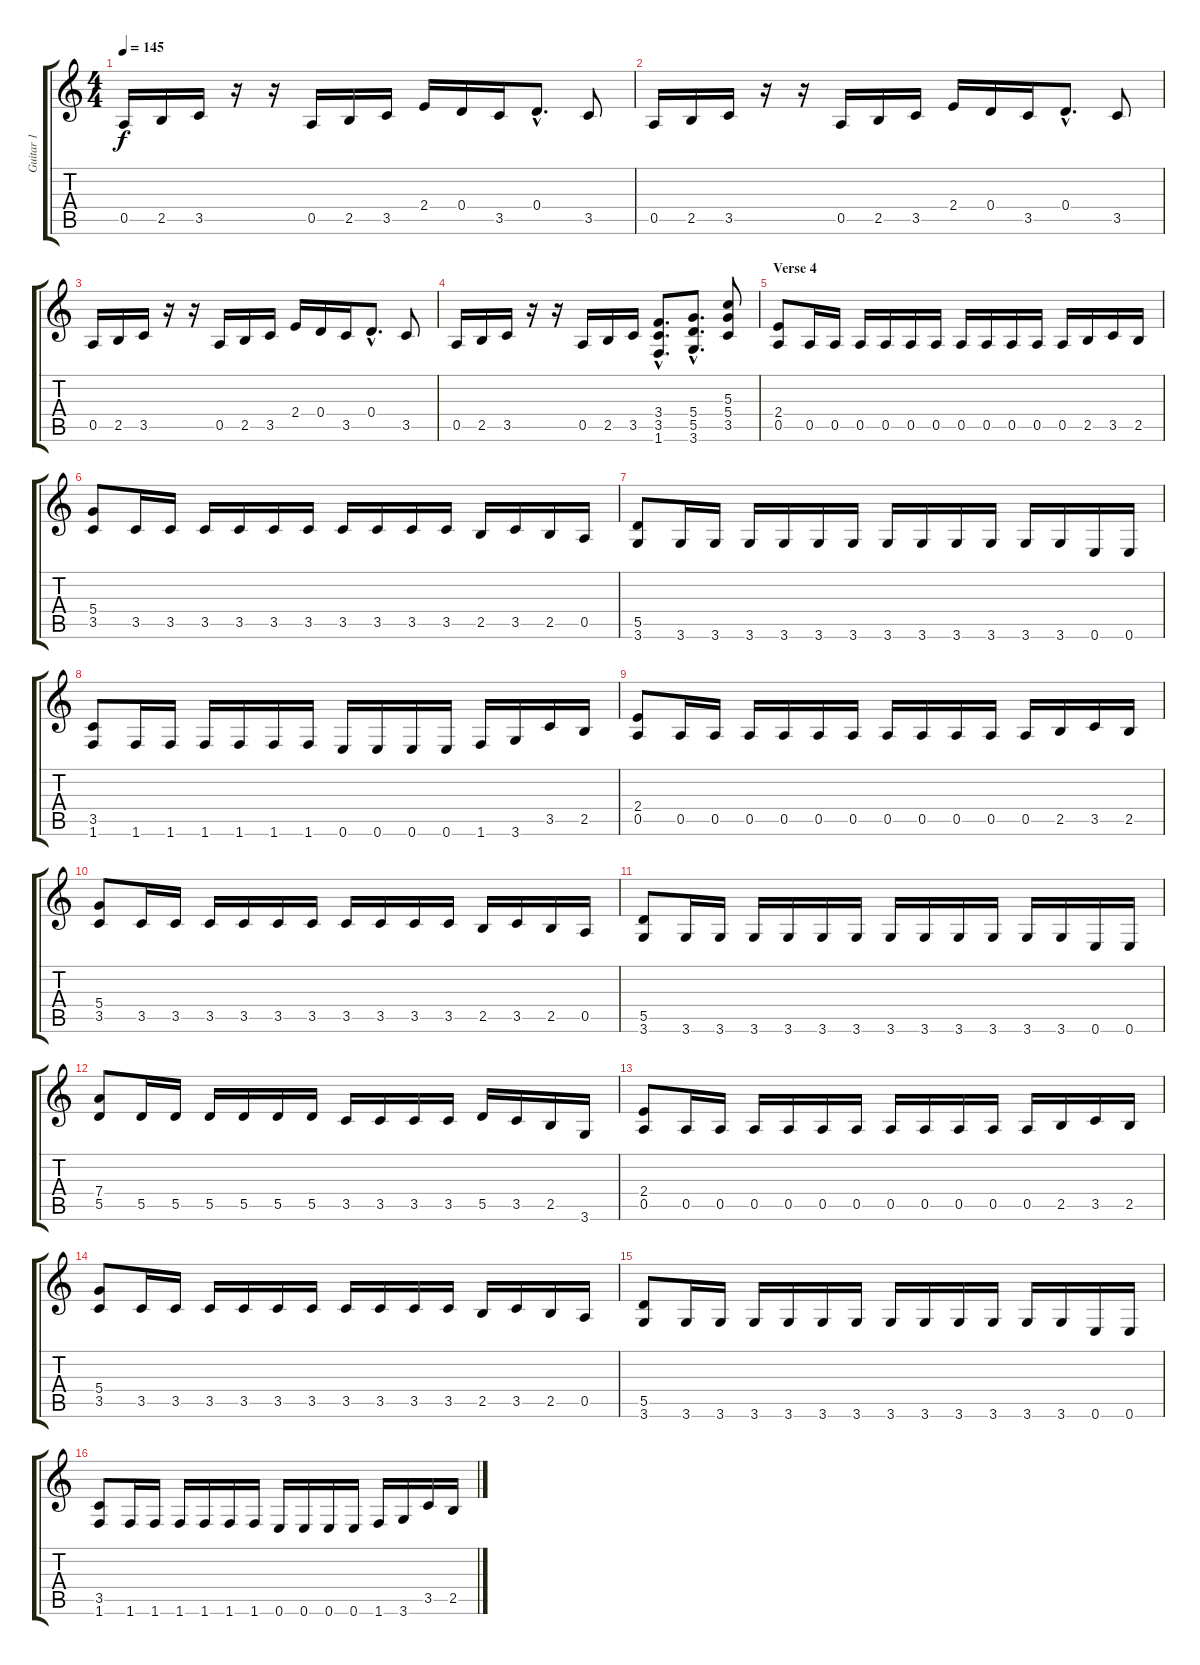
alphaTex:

\track ("Guitar 1" "Guitar 1") {instrument distortionguitar}
\staff {score tabs}
\tuning (E4 B3 G3 D3 A2 E2) {hide}
\ts (4 4)
\tempo 145
\clef g2
\ks c
0.5.16{dy f} 2.5.16 3.5.16 r.16 r.16 0.5.16 2.5.16 3.5.16 2.4.16 0.4.16 3.5.16 0.4{hac}.8{d} 3.5.8 |
0.5.16 2.5.16 3.5.16 r.16 r.16 0.5.16 2.5.16 3.5.16 2.4.16 0.4.16 3.5.16 0.4{hac}.8{d} 3.5.8 |
0.5.16 2.5.16 3.5.16 r.16 r.16 0.5.16 2.5.16 3.5.16 2.4.16 0.4.16 3.5.16 0.4{hac}.8{d} 3.5.8 |
0.5.16 2.5.16 3.5.16 r.16 r.16 0.5.16 2.5.16 3.5.16 (3.4{hac} 3.5{hac} 1.6{hac}).8{d} (5.4{hac} 5.5{hac} 3.6{hac}).8{d} (5.3 5.4 3.5).8 |
\section ("" "Verse 4")
(2.4 0.5).8 0.5.16 0.5.16 0.5.16 0.5.16 0.5.16 0.5.16 0.5.16 0.5.16 0.5.16 0.5.16 0.5.16 2.5.16 3.5.16 2.5.16 |
(5.4 3.5).8 3.5.16 3.5.16 3.5.16 3.5.16 3.5.16 3.5.16 3.5.16 3.5.16 3.5.16 3.5.16 2.5.16 3.5.16 2.5.16 0.5.16 |
(5.5 3.6).8 3.6.16 3.6.16 3.6.16 3.6.16 3.6.16 3.6.16 3.6.16 3.6.16 3.6.16 3.6.16 3.6.16 3.6.16 0.6.16 0.6.16 |
(3.5 1.6).8 1.6.16 1.6.16 1.6.16 1.6.16 1.6.16 1.6.16 0.6.16 0.6.16 0.6.16 0.6.16 1.6.16 3.6.16 3.5.16 2.5.16 |
(2.4 0.5).8 0.5.16 0.5.16 0.5.16 0.5.16 0.5.16 0.5.16 0.5.16 0.5.16 0.5.16 0.5.16 0.5.16 2.5.16 3.5.16 2.5.16 |
(5.4 3.5).8 3.5.16 3.5.16 3.5.16 3.5.16 3.5.16 3.5.16 3.5.16 3.5.16 3.5.16 3.5.16 2.5.16 3.5.16 2.5.16 0.5.16 |
(5.5 3.6).8 3.6.16 3.6.16 3.6.16 3.6.16 3.6.16 3.6.16 3.6.16 3.6.16 3.6.16 3.6.16 3.6.16 3.6.16 0.6.16 0.6.16 |
(7.4 5.5).8 5.5.16 5.5.16 5.5.16 5.5.16 5.5.16 5.5.16 3.5.16 3.5.16 3.5.16 3.5.16 5.5.16 3.5.16 2.5.16 3.6.16 |
(2.4 0.5).8 0.5.16 0.5.16 0.5.16 0.5.16 0.5.16 0.5.16 0.5.16 0.5.16 0.5.16 0.5.16 0.5.16 2.5.16 3.5.16 2.5.16 |
(5.4 3.5).8 3.5.16 3.5.16 3.5.16 3.5.16 3.5.16 3.5.16 3.5.16 3.5.16 3.5.16 3.5.16 2.5.16 3.5.16 2.5.16 0.5.16 |
(5.5 3.6).8 3.6.16 3.6.16 3.6.16 3.6.16 3.6.16 3.6.16 3.6.16 3.6.16 3.6.16 3.6.16 3.6.16 3.6.16 0.6.16 0.6.16 |
(3.5 1.6).8 1.6.16 1.6.16 1.6.16 1.6.16 1.6.16 1.6.16 0.6.16 0.6.16 0.6.16 0.6.16 1.6.16 3.6.16 3.5.16 2.5.16
